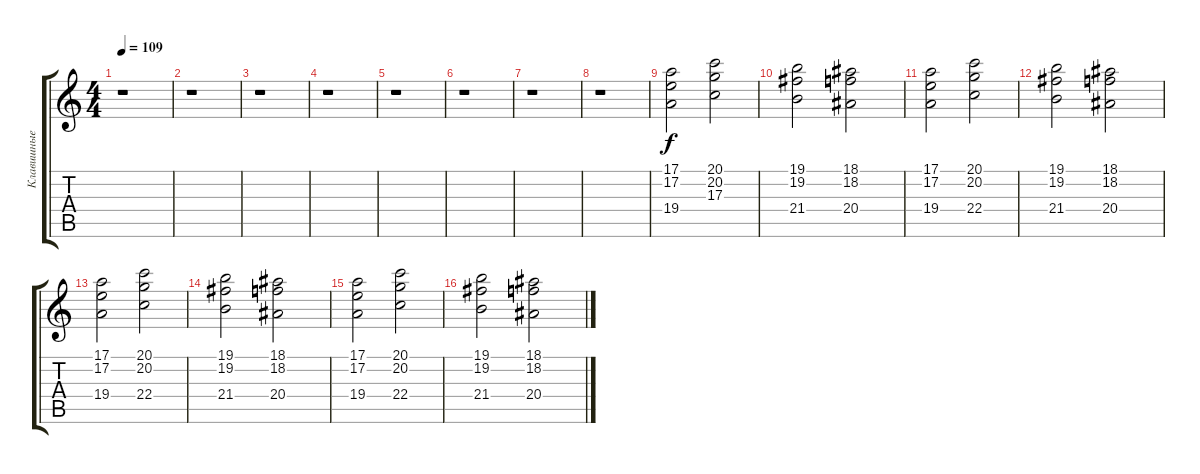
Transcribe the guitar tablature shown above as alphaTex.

\track ("Клавишные" "Клавишные") {instrument rockorgan}
\staff {score tabs}
\tuning (E4 B3 G3 D3 A2 E2) {hide}
\ts (4 4)
\tempo 109
\clef g2
\ks c
r.1{dy f} |
r.1 |
r.1 |
r.1 |
r.1 |
r.1 |
r.1 |
r.1 |
(17.1 17.2 19.4).2 (20.1 20.2 17.3).2 |
(19.1 19.2 21.4).2 (18.1 18.2 20.4).2 |
(17.1 17.2 19.4).2 (20.1 20.2 22.4).2 |
(19.1 19.2 21.4).2 (18.1 18.2 20.4).2 |
(17.1 17.2 19.4).2 (20.1 20.2 22.4).2 |
(19.1 19.2 21.4).2 (18.1 18.2 20.4).2 |
(17.1 17.2 19.4).2 (20.1 20.2 22.4).2 |
(19.1 19.2 21.4).2 (18.1 18.2 20.4).2
